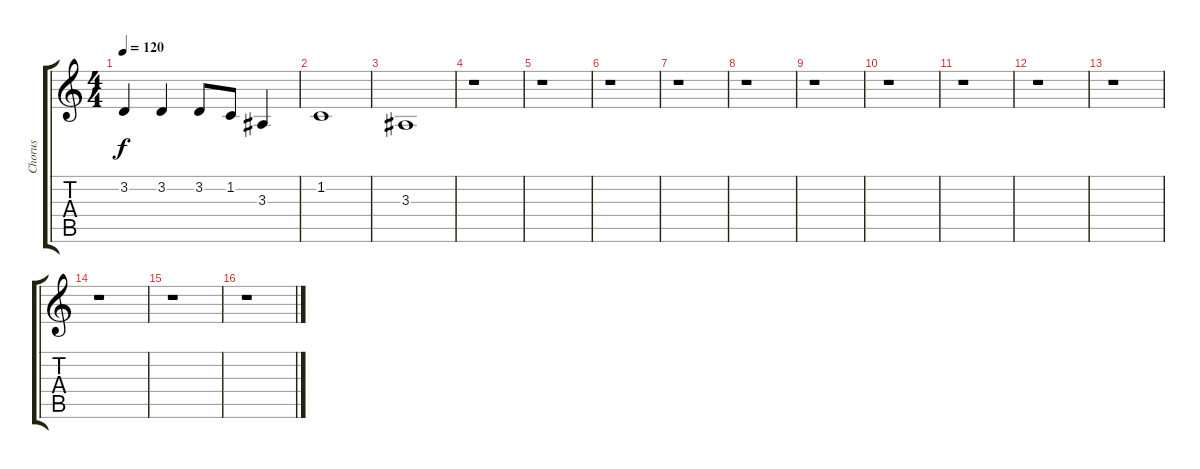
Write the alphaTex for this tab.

\track ("Chorus" "Chorus") {instrument lead6voice}
\staff {score tabs}
\tuning (E4 B3 G3 D3 A2 E2) {hide}
\ts (4 4)
\tempo 120
\clef g2
\ks c
3.2.4{dy f} 3.2.4 3.2.8 1.2.8 3.3.4 |
1.2.1 |
3.3.1 |
r.1 |
r.1 |
r.1 |
r.1 |
r.1 |
r.1 |
r.1 |
r.1 |
r.1 |
r.1 |
r.1 |
r.1 |
r.1
